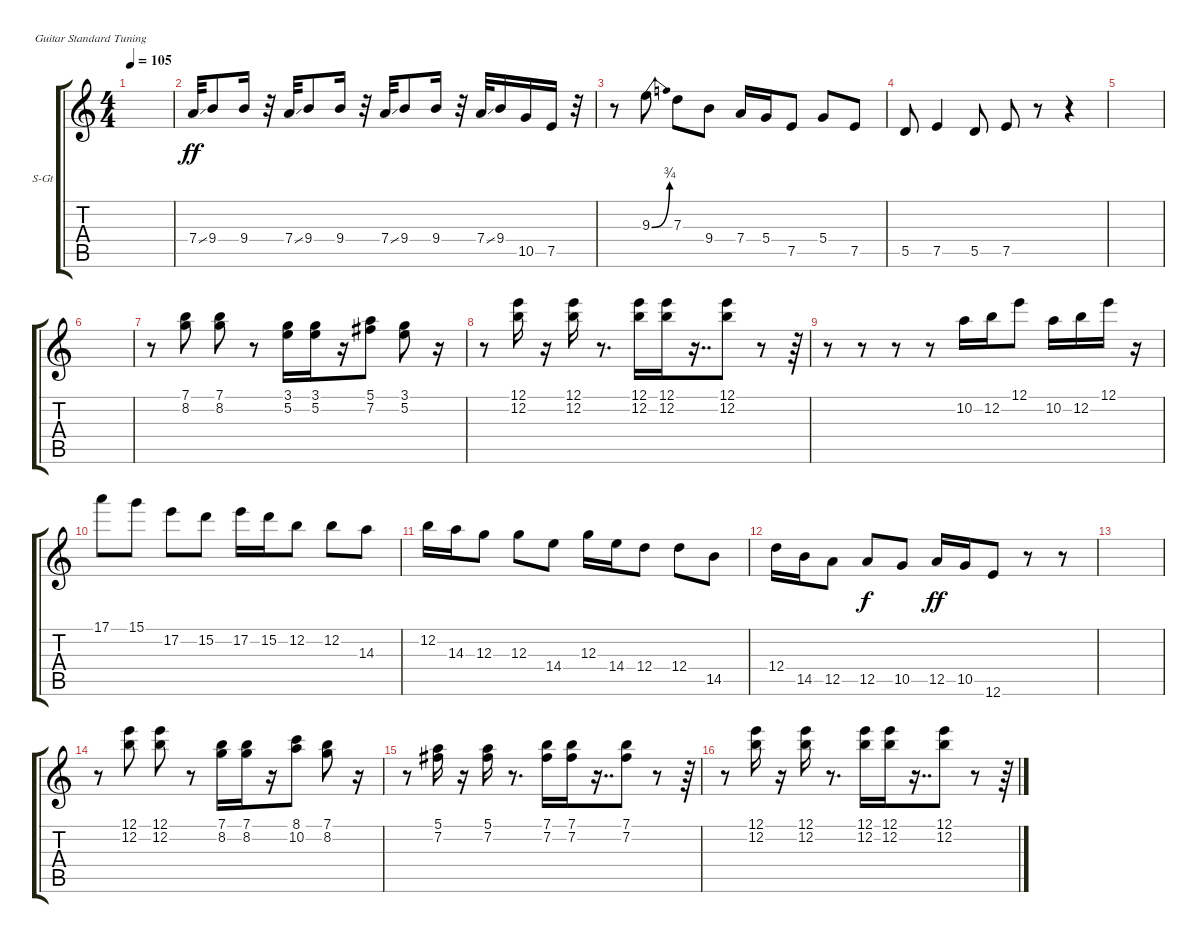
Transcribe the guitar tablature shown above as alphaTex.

\defaultSystemsLayout 4
\bracketExtendMode groupsimilarinstruments
\firstSystemTrackNameOrientation horizontal
\otherSystemsTrackNameOrientation horizontal
\track ("Steel Guitar" "S-Gt") {instrument acousticguitarsteel}
\staff {score tabs}
\tuning (E4 B3 G3 D3 A2 E2)
\ts (4 4)
\tempo 105
\clef g2
\ks c
|
7.4{ss}.32{dy ff} 9.4.8 9.4.16 r.32 7.4{ss}.32 9.4.8 9.4.16 r.32 7.4{ss}.32 9.4.8 9.4.16 r.32 7.4{ss}.32 9.4.16 10.5.16 7.5.16 r.32 |
r.8 9.3{be (bend 0 0 59.4 3)}.8 7.3.8 9.4.8 7.4.16 5.4.16 7.5.8 5.4.8 7.5.8 |
5.5.8 7.5.4 5.5.8 7.5.8 r.8 r.4 |
|
|
r.8 (7.1 8.2).8 (7.1 8.2).8 r.8 (3.1 5.2).16 (3.1 5.2).16 r.16 (5.1 7.2).8 (3.1 5.2).8 r.16 |
r.8 (12.1 12.2).16 r.16 (12.2 12.1).16 r.8{d} (12.2 12.1).16 (12.2 12.1).16 r.16{dd} (12.2 12.1).8 r.8 r.64 |
r.8 r.8 r.8 r.8 10.2.16 12.2.16 12.1.8 10.2.16 12.2.16 12.1.16 r.16 |
17.1.8 15.1.8 17.2.8 15.2.8 17.2.16 15.2.16 12.2.8 12.2.8 14.3.8 |
12.2.16 14.3.16 12.3.8 12.3.8 14.4.8 12.3.16 14.4.16 12.4.8 12.4.8 14.5.8 |
12.4.16 14.5.16 12.5.8 12.5.8{dy f} 10.5.8 12.5.16{dy ff} 10.5.16 12.6.8 r.8 r.8 |
|
r.8 (12.1 12.2).8 (12.1 12.2).8 r.8 (7.1 8.2).16 (7.1 8.2).16 r.16 (8.1 10.2).8 (7.1 8.2).8 r.16 |
r.8 (5.1 7.2).16 r.16 (7.2 5.1).16 r.8{d} (7.2 7.1).16 (7.2 7.1).16 r.16{dd} (7.2 7.1).8 r.8 r.64 |
r.8 (12.1 12.2).16 r.16 (12.2 12.1).16 r.8{d} (12.2 12.1).16 (12.2 12.1).16 r.16{dd} (12.2 12.1).8 r.8 r.64
